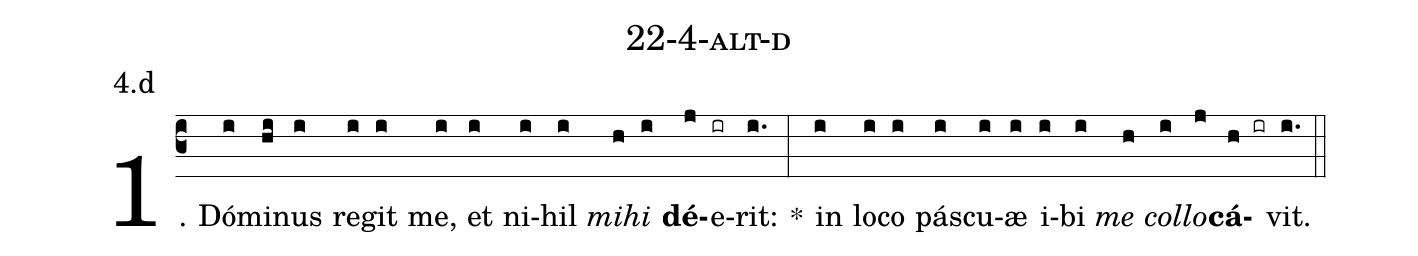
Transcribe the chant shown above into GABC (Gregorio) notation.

name: 22-4-alt-d;
annotation: 4.d;
%%
(c3)1. Dó(i)mi(hi)nus(i) re(i)git(i) me,(i) et(i) ni(i)hil(i) <i>mi</i>(h)<i>hi</i>(i) <b>dé</b>(j)e(ir)rit:(i.) *(:) in(i) lo(i)co(i) pás(i)cu(i)æ(i) i(i)bi(i) <i>me</i>(h) <i>col</i>(i)<i>lo</i>(j)<b>cá</b>(h ir)vit.(i.) (::)
